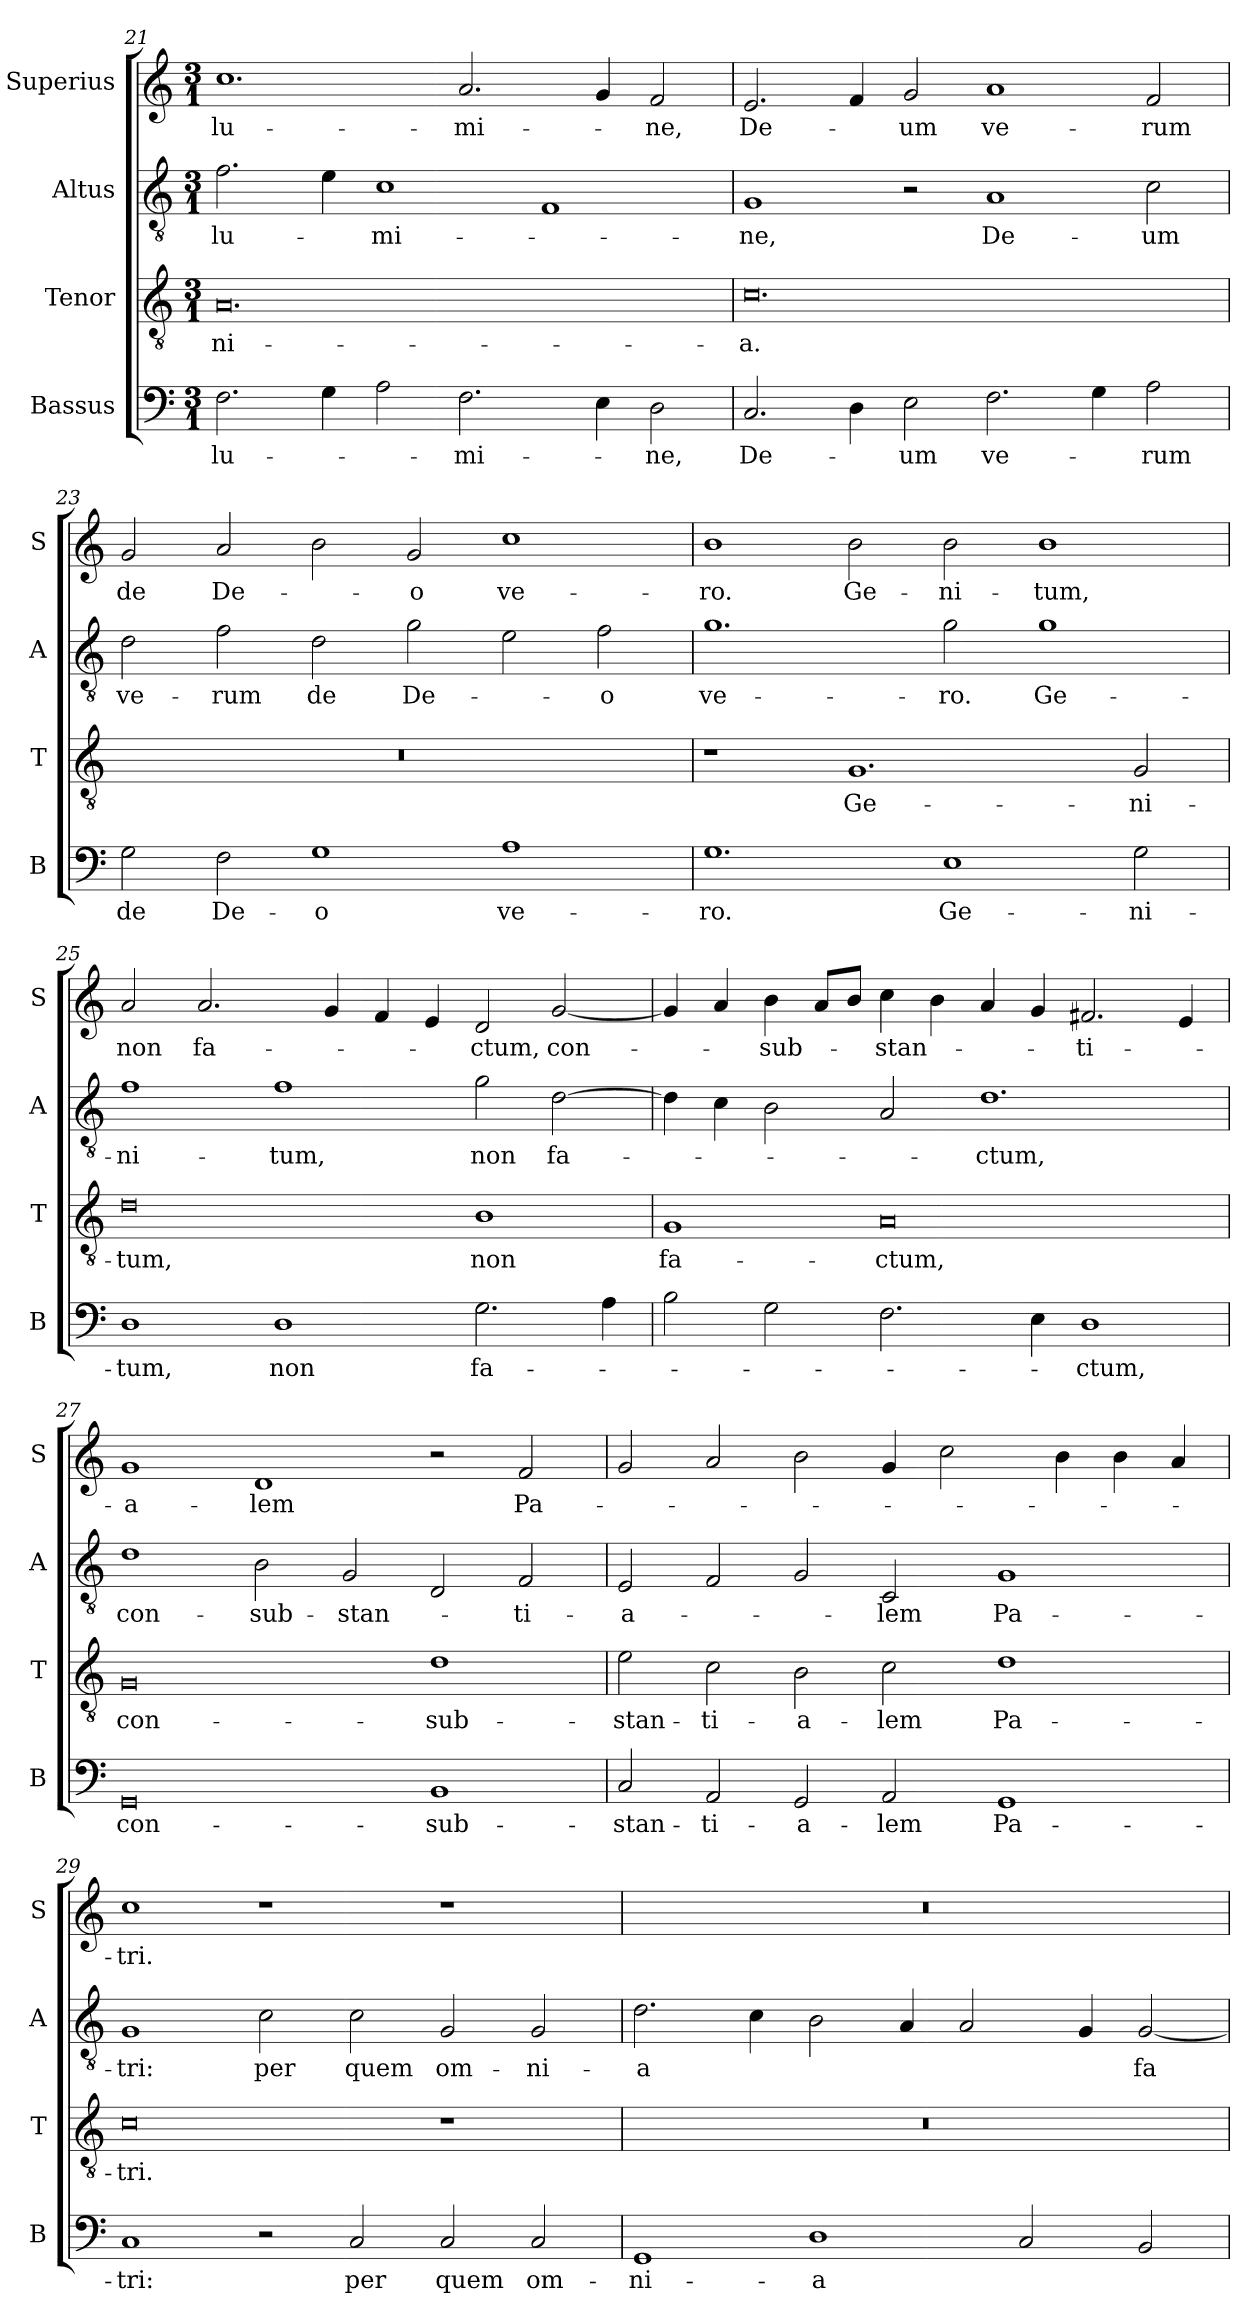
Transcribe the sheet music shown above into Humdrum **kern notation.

**kern	**text	**kern	**text	**kern	**text	**kern	**text
*part4	*part4	*part3	*part3	*part2	*part2	*part1	*part1
*staff4	*staff4	*staff3	*staff3	*staff2	*staff2	*staff1	*staff1
*I"Bassus	*	*I"Tenor	*	*I"Altus	*	*I"Superius	*
*I'B	*	*I'T	*	*I'A	*	*I'S	*
*clefF4	*	*clefGv2	*	*clefGv2	*	*clefG2	*
*k[]	*	*k[]	*	*k[]	*	*k[]	*
*M3/1	*	*M3/1	*	*M3/1	*	*M3/1	*
=21	=21	=21	=21	=21	=21	=21	=21
2.F	lu-	0.A	-ni-	2.f	lu-	1.cc	lu-
4G	.	.	.	4e	.	.	.
2A	.	.	.	1c	-mi-	.	.
2.F	-mi-	.	.	.	.	2.a	-mi-
.	.	.	.	1F	.	.	.
4E	.	.	.	.	.	4g	.
2D	-ne,	.	.	.	.	2f	-ne,
=22	=22	=22	=22	=22	=22	=22	=22
2.C	De-	0.c	-a.	1G	-ne,	2.e	De-
4D	.	.	.	.	.	4f	.
2E	-um	.	.	2r	.	2g	-um
2.F	ve-	.	.	1A	De-	1a	ve-
4G	.	.	.	.	.	.	.
2A	-rum	.	.	2c	-um	2f	-rum
=23	=23	=23	=23	=23	=23	=23	=23
2G	de	0.r	.	2d	ve-	2g	de
2F	De-	.	.	2f	-rum	2a	De-
1G	-o	.	.	2d	de	2b	.
.	.	.	.	2g	De-	2g	-o
1A	ve-	.	.	2e	.	1cc	ve-
.	.	.	.	2f	-o	.	.
=24	=24	=24	=24	=24	=24	=24	=24
1.G	-ro.	1r	.	1.g	ve-	1b	-ro.
!	!	!	!LO:LY:i	!	!	!	!
.	.	1.G	Ge-	.	.	2b	Ge-
1E	Ge-	.	.	2g	-ro.	2b	-ni-
.	.	.	.	1g	Ge-	1b	-tum,
!	!	!	!LO:LY:i	!	!	!	!
2G	-ni-	2G	-ni-	.	.	.	.
=25	=25	=25	=25	=25	=25	=25	=25
!	!	!	!LO:LY:i	!	!	!	!
1D	-tum,	0d	-tum,	1f	-ni-	2a	non
.	.	.	.	.	.	2.a	fa-
1D	non	.	.	1f	-tum,	.	.
.	.	.	.	.	.	4g	.
.	.	.	.	.	.	4f	.
.	.	.	.	.	.	4e	.
!	!	!	!LO:LY:i	!	!	!	!
2.G	fa-	1B	non	2g	non	2d	-ctum,
.	.	.	.	[2d	fa-	[2g	con-
4A	.	.	.	.	.	.	.
=26	=26	=26	=26	=26	=26	=26	=26
!	!	!	!LO:LY:i	!	!	!	!
2B	.	1G	fa-	4d]	.	4g]	.
.	.	.	.	4c	.	4a	.
2G	.	.	.	2B	.	4b	-sub-
.	.	.	.	.	.	8aL	.
.	.	.	.	.	.	8bJ	.
!	!	!	!LO:LY:i	!	!	!	!
2.F	.	0A	-ctum,	2A	.	4cc	-stan-
.	.	.	.	.	.	4b	.
.	.	.	.	1.d	-ctum,	4a	.
4E	.	.	.	.	.	4g	.
1D	-ctum,	.	.	.	.	2.f#X	-ti-
.	.	.	.	.	.	4e	.
=27	=27	=27	=27	=27	=27	=27	=27
!	!	!	!LO:LY:i	!	!	!	!
0GG	con-	0G	con-	1d	con-	1g	-a-
.	.	.	.	2B	-sub-	1d	-lem
.	.	.	.	2G	-stan-	.	.
!	!	!	!LO:LY:i	!	!	!	!
1BB	-sub-	1d	-sub-	2D	.	2r	.
.	.	.	.	2F	-ti-	2f	Pa-
=28	=28	=28	=28	=28	=28	=28	=28
!	!	!	!LO:LY:i	!	!	!	!
2C	-stan-	2e	-stan-	2E	-a-	2g	.
!	!	!	!LO:LY:i	!	!	!	!
2AA	-ti-	2c	-ti-	2F	.	2a	.
!	!	!	!LO:LY:i	!	!	!	!
2GG	-a-	2B	-a-	2G	.	2b	.
!	!	!	!LO:LY:i	!	!	!	!
2AA	-lem	2c	-lem	2C	-lem	4g	.
.	.	.	.	.	.	2cc	.
!	!	!	!LO:LY:i	!	!	!	!
1GG	Pa-	1d	Pa-	1G	Pa-	.	.
.	.	.	.	.	.	4b	.
.	.	.	.	.	.	4b	.
.	.	.	.	.	.	4a	.
=29	=29	=29	=29	=29	=29	=29	=29
!	!	!	!LO:LY:i	!	!	!	!
1C	-tri:	0c	-tri.	1G	-tri:	1cc	-tri.
2r	.	.	.	2c	per	1r	.
2C	per	.	.	2c	quem	.	.
2C	quem	1r	.	2G	om-	1r	.
2C	om-	.	.	2G	-ni-	.	.
=30	=30	=30	=30	=30	=30	=30	=30
1GG	-ni-	0.r	.	2.d	-a	0.r	.
.	.	.	.	4c	.	.	.
1D	-a	.	.	2B	.	.	.
.	.	.	.	4A	.	.	.
.	.	.	.	2A	.	.	.
2C	.	.	.	.	.	.	.
.	.	.	.	4G	.	.	.
2BB	.	.	.	[2G	fa-	.	.
=	=	=	=	=	=	=	=
*-	*-	*-	*-	*-	*-	*-	*-
